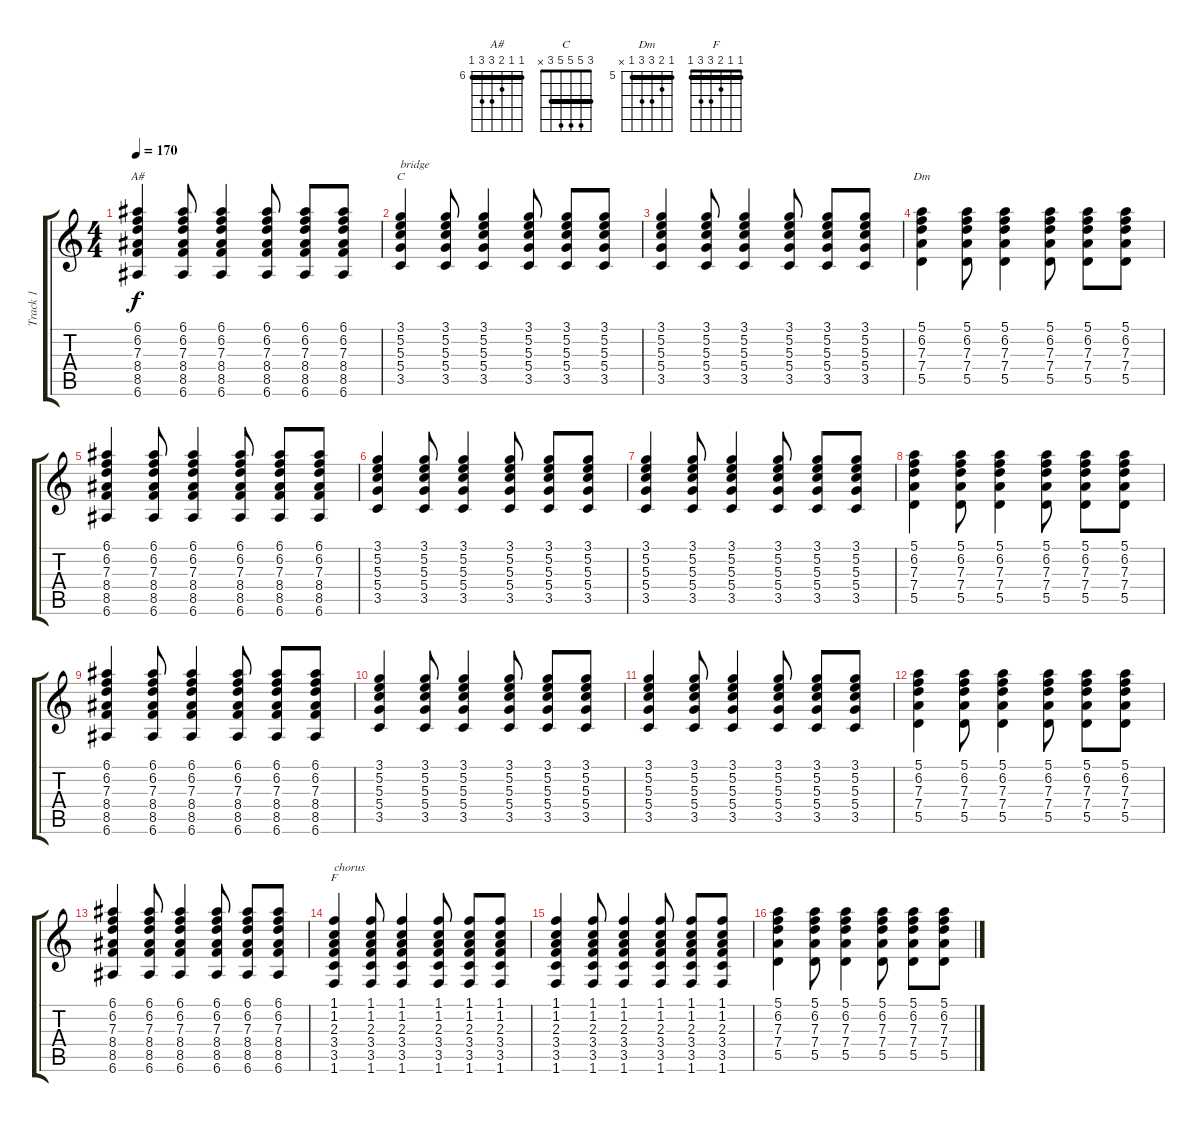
\track ("Track 1" "Track 1") {instrument distortionguitar}
\staff {score tabs}
\tuning (E4 B3 G3 D3 A2 E2) {hide}
\chord ("A#" 6 6 7 8 8 6) {firstfret 6 barre 6}
\chord ("C" 3 5 5 5 3 x) {barre 3}
\chord ("Dm" 5 6 7 7 5 x) {firstfret 5 barre 5}
\chord ("F" 1 1 2 3 3 1) {barre 1}
\ts (4 4)
\tempo 170
\clef g2
\ks c
(6.1 6.2 7.3 8.4 8.5 6.6).4{ch "A#" dy f} (6.1 6.2 7.3 8.4 8.5 6.6).8 (6.1 6.2 7.3 8.4 8.5 6.6).4 (6.1 6.2 7.3 8.4 8.5 6.6).8 (6.1 6.2 7.3 8.4 8.5 6.6).8 (6.1 6.2 7.3 8.4 8.5 6.6).8 |
(3.1 5.2 5.3 5.4 3.5).4{ch "C" txt "bridge"} (3.1 5.2 5.3 5.4 3.5).8 (3.1 5.2 5.3 5.4 3.5).4 (3.1 5.2 5.3 5.4 3.5).8 (3.1 5.2 5.3 5.4 3.5).8 (3.1 5.2 5.3 5.4 3.5).8 |
(3.1 5.2 5.3 5.4 3.5).4 (3.1 5.2 5.3 5.4 3.5).8 (3.1 5.2 5.3 5.4 3.5).4 (3.1 5.2 5.3 5.4 3.5).8 (3.1 5.2 5.3 5.4 3.5).8 (3.1 5.2 5.3 5.4 3.5).8 |
(5.1 6.2 7.3 7.4 5.5).4{ch "Dm"} (5.1 6.2 7.3 7.4 5.5).8 (5.1 6.2 7.3 7.4 5.5).4 (5.1 6.2 7.3 7.4 5.5).8 (5.1 6.2 7.3 7.4 5.5).8 (5.1 6.2 7.3 7.4 5.5).8 |
(6.1 6.2 7.3 8.4 8.5 6.6).4 (6.1 6.2 7.3 8.4 8.5 6.6).8 (6.1 6.2 7.3 8.4 8.5 6.6).4 (6.1 6.2 7.3 8.4 8.5 6.6).8 (6.1 6.2 7.3 8.4 8.5 6.6).8 (6.1 6.2 7.3 8.4 8.5 6.6).8 |
(3.1 5.2 5.3 5.4 3.5).4 (3.1 5.2 5.3 5.4 3.5).8 (3.1 5.2 5.3 5.4 3.5).4 (3.1 5.2 5.3 5.4 3.5).8 (3.1 5.2 5.3 5.4 3.5).8 (3.1 5.2 5.3 5.4 3.5).8 |
(3.1 5.2 5.3 5.4 3.5).4 (3.1 5.2 5.3 5.4 3.5).8 (3.1 5.2 5.3 5.4 3.5).4 (3.1 5.2 5.3 5.4 3.5).8 (3.1 5.2 5.3 5.4 3.5).8 (3.1 5.2 5.3 5.4 3.5).8 |
(5.1 6.2 7.3 7.4 5.5).4 (5.1 6.2 7.3 7.4 5.5).8 (5.1 6.2 7.3 7.4 5.5).4 (5.1 6.2 7.3 7.4 5.5).8 (5.1 6.2 7.3 7.4 5.5).8 (5.1 6.2 7.3 7.4 5.5).8 |
(6.1 6.2 7.3 8.4 8.5 6.6).4 (6.1 6.2 7.3 8.4 8.5 6.6).8 (6.1 6.2 7.3 8.4 8.5 6.6).4 (6.1 6.2 7.3 8.4 8.5 6.6).8 (6.1 6.2 7.3 8.4 8.5 6.6).8 (6.1 6.2 7.3 8.4 8.5 6.6).8 |
(3.1 5.2 5.3 5.4 3.5).4 (3.1 5.2 5.3 5.4 3.5).8 (3.1 5.2 5.3 5.4 3.5).4 (3.1 5.2 5.3 5.4 3.5).8 (3.1 5.2 5.3 5.4 3.5).8 (3.1 5.2 5.3 5.4 3.5).8 |
(3.1 5.2 5.3 5.4 3.5).4 (3.1 5.2 5.3 5.4 3.5).8 (3.1 5.2 5.3 5.4 3.5).4 (3.1 5.2 5.3 5.4 3.5).8 (3.1 5.2 5.3 5.4 3.5).8 (3.1 5.2 5.3 5.4 3.5).8 |
(5.1 6.2 7.3 7.4 5.5).4 (5.1 6.2 7.3 7.4 5.5).8 (5.1 6.2 7.3 7.4 5.5).4 (5.1 6.2 7.3 7.4 5.5).8 (5.1 6.2 7.3 7.4 5.5).8 (5.1 6.2 7.3 7.4 5.5).8 |
(6.1 6.2 7.3 8.4 8.5 6.6).4 (6.1 6.2 7.3 8.4 8.5 6.6).8 (6.1 6.2 7.3 8.4 8.5 6.6).4 (6.1 6.2 7.3 8.4 8.5 6.6).8 (6.1 6.2 7.3 8.4 8.5 6.6).8 (6.1 6.2 7.3 8.4 8.5 6.6).8 |
(1.1 1.2 2.3 3.4 3.5 1.6).4{ch "F" txt "chorus"} (1.1 1.2 2.3 3.4 3.5 1.6).8 (1.1 1.2 2.3 3.4 3.5 1.6).4 (1.1 1.2 2.3 3.4 3.5 1.6).8 (1.1 1.2 2.3 3.4 3.5 1.6).8 (1.1 1.2 2.3 3.4 3.5 1.6).8 |
(1.1 1.2 2.3 3.4 3.5 1.6).4 (1.1 1.2 2.3 3.4 3.5 1.6).8 (1.1 1.2 2.3 3.4 3.5 1.6).4 (1.1 1.2 2.3 3.4 3.5 1.6).8 (1.1 1.2 2.3 3.4 3.5 1.6).8 (1.1 1.2 2.3 3.4 3.5 1.6).8 |
(5.1 6.2 7.3 7.4 5.5).4 (5.1 6.2 7.3 7.4 5.5).8 (5.1 6.2 7.3 7.4 5.5).4 (5.1 6.2 7.3 7.4 5.5).8 (5.1 6.2 7.3 7.4 5.5).8 (5.1 6.2 7.3 7.4 5.5).8
